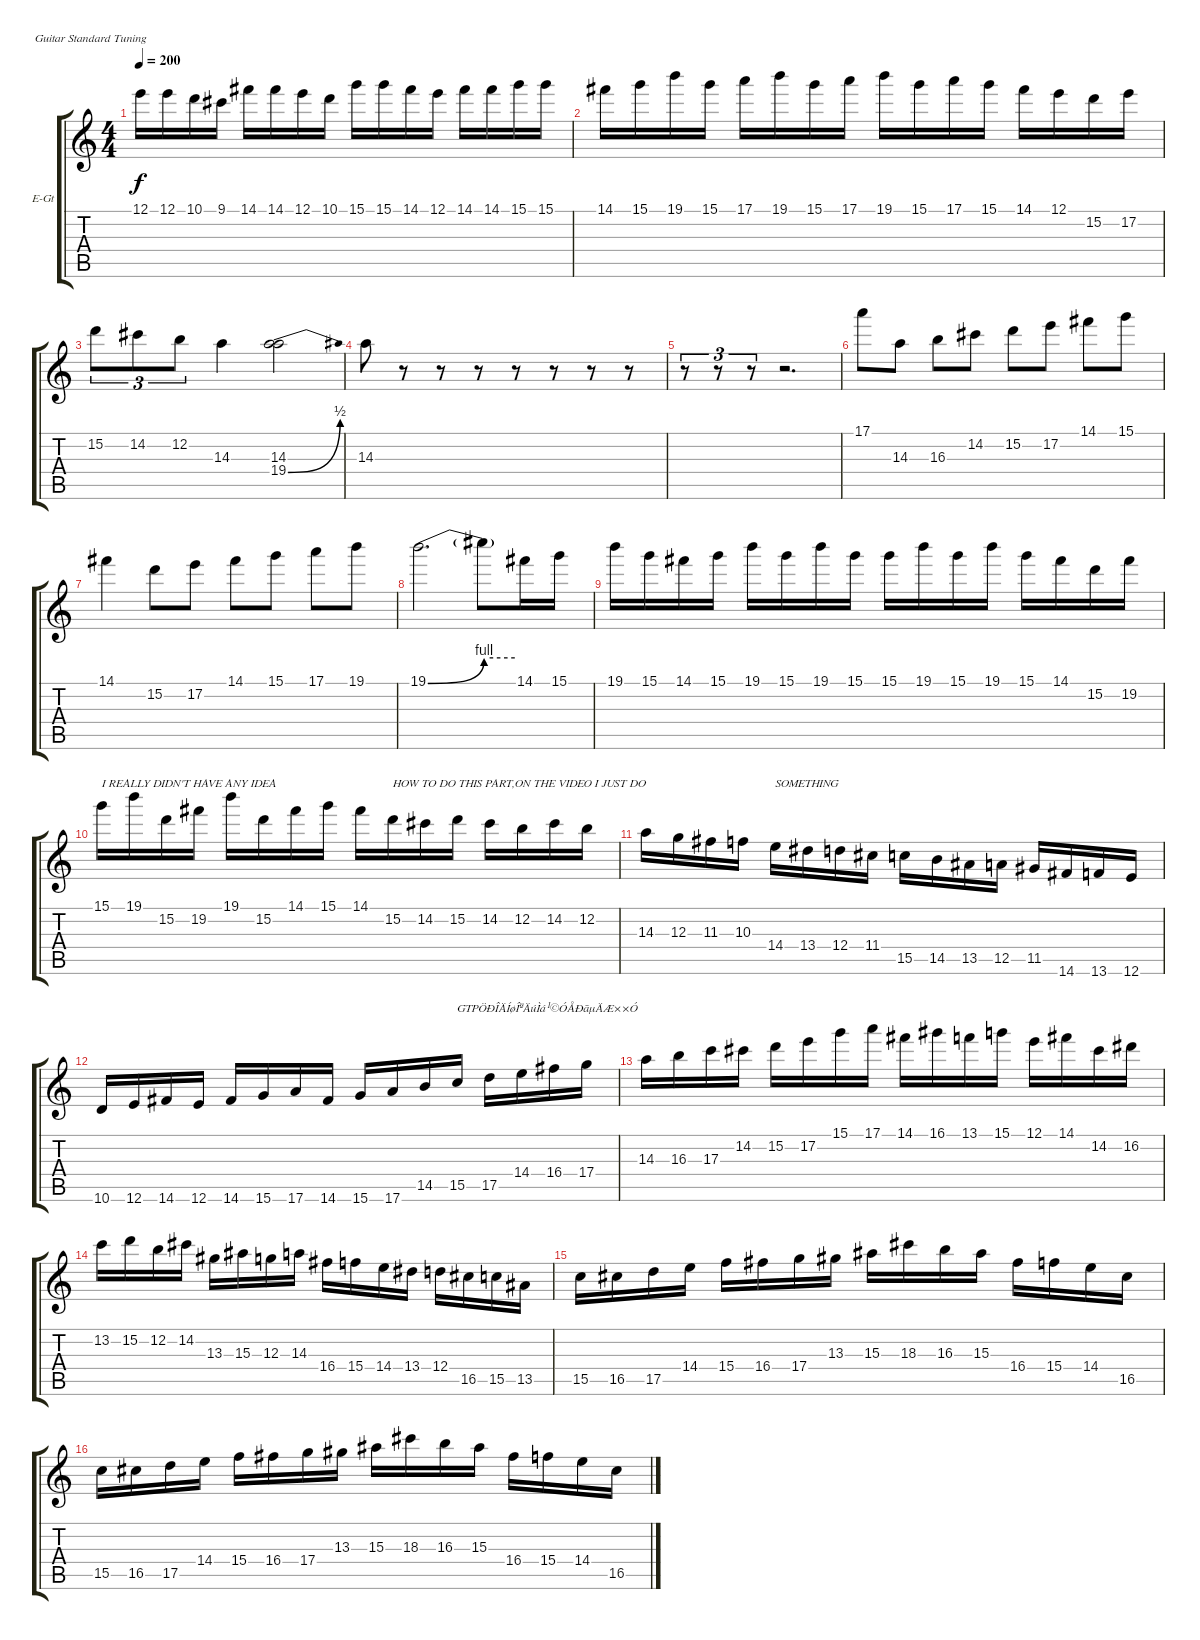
\bracketExtendMode groupsimilarinstruments
\firstSystemTrackNameOrientation horizontal
\otherSystemsTrackNameOrientation horizontal
\track ("Guitare Principale" "E-Gt") {instrument distortionguitar}
\staff {score tabs}
\tuning (E4 B3 G3 D3 A2 E2)
\ts (4 4)
\tempo 200
\clef g2
\ks c
12.1.16{dy f} 12.1.16 10.1.16 9.1.16 14.1.16 14.1.16 12.1.16 10.1.16 15.1.16 15.1.16 14.1.16 12.1.16 14.1.16 14.1.16 15.1.16 15.1.16 |
14.1.16 15.1.16 19.1.16 15.1.16 17.1.16 19.1.16 15.1.16 17.1.16 19.1.16 15.1.16 17.1.16 15.1.16 14.1.16 12.1.16 15.2.16 17.2.16 |
15.2.8{tu (3 2)} 14.2.8{tu (3 2)} 12.2.8{tu (3 2)} 14.3.4 (14.3 19.4{be (bend 0 0 60 2)}).2 |
14.3.8 r.8 r.8 r.8 r.8 r.8 r.8 r.8 |
r.8{tu (3 2)} r.8{tu (3 2)} r.8{tu (3 2)} r.2{d} |
17.1.8 14.3.8 16.3.8 14.2.8 15.2.8 17.2.8 14.1.8 15.1.8 |
14.1.4 15.2.8 17.2.8 14.1.8 15.1.8 17.1.8 19.1.8 |
19.1{be (bend 0 0 60 4)}.2{d} 19.1{be (hold 0 4 60 4) t}.8 14.1.16 15.1.16 |
19.1.16 15.1.16 14.1.16 15.1.16 19.1.16 15.1.16 19.1.16 15.1.16 15.1.16 19.1.16 15.1.16 19.1.16 15.1.16 14.1.16 15.2.16 19.2.16 |
15.1.16{txt "I REALLY DIDN'T HAVE ANY IDEA"} 19.1.16 15.2.16 19.2.16 19.1.16 15.2.16 14.1.16 15.1.16 14.1.16 15.2.16{txt "HOW TO DO THIS PART,ON THE VIDEO I JUST DO"} 14.2.16 15.2.16 14.2.16 12.2.16 14.2.16 12.2.16 |
14.3.16 12.3.16 11.3.16 10.3.16 14.4.16{txt "SOMETHING"} 13.4.16 12.4.16 11.4.16 15.5.16 14.5.16 13.5.16 12.5.16 11.5.16 14.6.16 13.6.16 12.6.16 |
10.6.16 12.6.16 14.6.16 12.6.16 14.6.16 15.6.16 17.6.16 14.6.16 15.6.16 17.6.16 14.5.16 15.5.16{txt "GTPÖÐÎÄÍøÎªÄúÌá¹©ÓÅÐãµÄÆ××Ó"} 17.5.16 14.4.16 16.4.16 17.4.16 |
14.3.16 16.3.16 17.3.16 14.2.16 15.2.16 17.2.16 15.1.16 17.1.16 14.1.16 16.1.16 13.1.16 15.1.16 12.1.16 14.1.16 14.2.16 16.2.16 |
13.2.16 15.2.16 12.2.16 14.2.16 13.3.16 15.3.16 12.3.16 14.3.16 16.4.16 15.4.16 14.4.16 13.4.16 12.4.16 16.5.16 15.5.16 13.5.16 |
15.5.16 16.5.16 17.5.16 14.4.16 15.4.16 16.4.16 17.4.16 13.3.16 15.3.16 18.3.16 16.3.16 15.3.16 16.4.16 15.4.16 14.4.16 16.5.16 |
15.5.16 16.5.16 17.5.16 14.4.16 15.4.16 16.4.16 17.4.16 13.3.16 15.3.16 18.3.16 16.3.16 15.3.16 16.4.16 15.4.16 14.4.16 16.5.16
